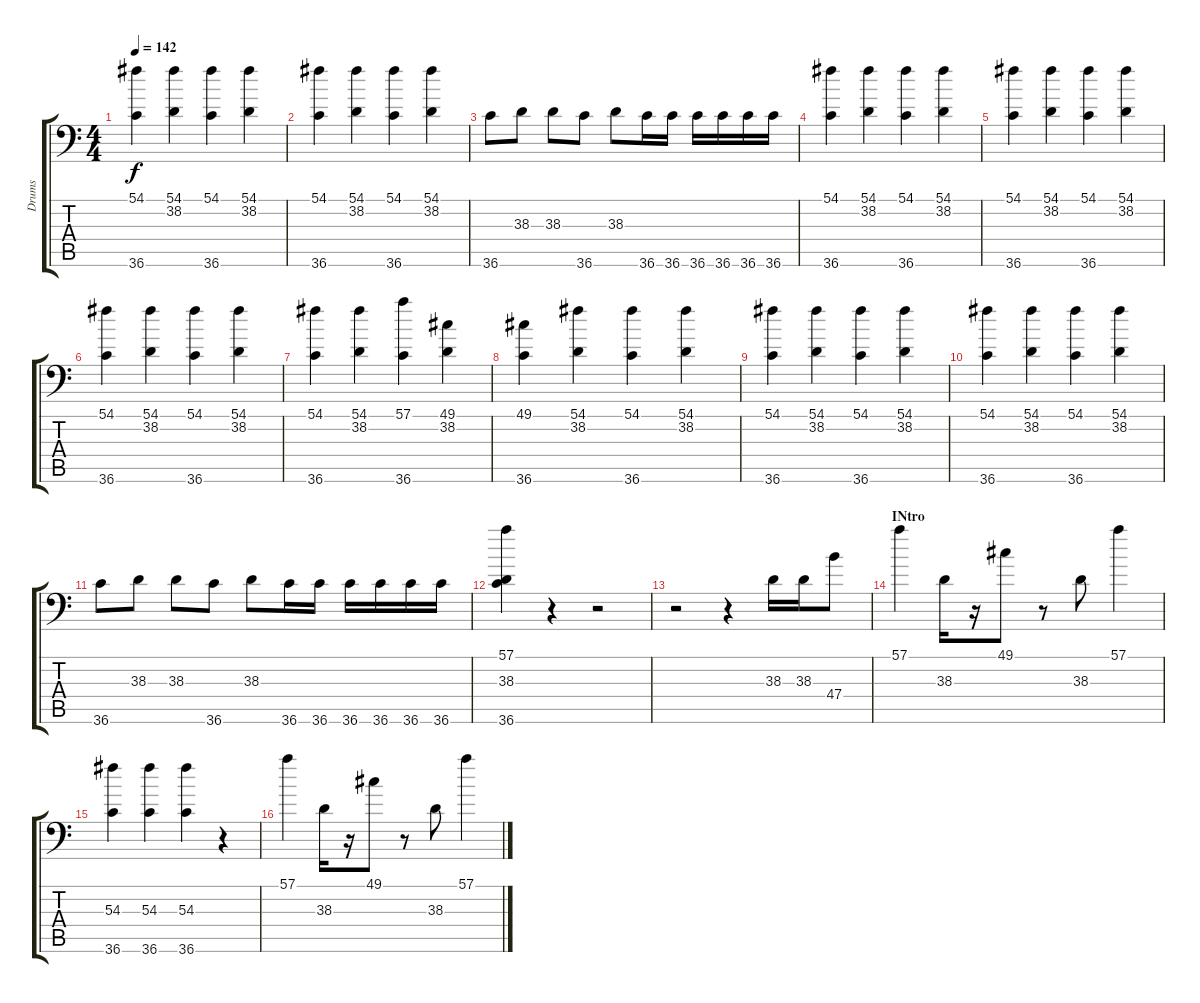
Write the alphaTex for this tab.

\track ("Drums" "Drums") {instrument acousticgrandpiano}
\staff {score tabs}
\tuning (C-1 C-1 C-1 C-1 C-1 C-1) {hide}
\ts (4 4)
\tempo 142
\clef f4
\ks c
(54.1 36.6).4{dy f} (54.1 38.2).4 (54.1 36.6).4 (54.1 38.2).4 |
(54.1 36.6).4 (54.1 38.2).4 (54.1 36.6).4 (54.1 38.2).4 |
36.6.8 38.3.8 38.3.8 36.6.8 38.3.8 36.6.16 36.6.16 36.6.16 36.6.16 36.6.16 36.6.16 |
(54.1 36.6).4 (54.1 38.2).4 (54.1 36.6).4 (54.1 38.2).4 |
(54.1 36.6).4 (54.1 38.2).4 (54.1 36.6).4 (54.1 38.2).4 |
(54.1 36.6).4 (54.1 38.2).4 (54.1 36.6).4 (54.1 38.2).4 |
(54.1 36.6).4 (54.1 38.2).4 (57.1 36.6).4 (49.1 38.2).4 |
(49.1 36.6).4 (54.1 38.2).4 (54.1 36.6).4 (54.1 38.2).4 |
(54.1 36.6).4 (54.1 38.2).4 (54.1 36.6).4 (54.1 38.2).4 |
(54.1 36.6).4 (54.1 38.2).4 (54.1 36.6).4 (54.1 38.2).4 |
36.6.8 38.3.8 38.3.8 36.6.8 38.3.8 36.6.16 36.6.16 36.6.16 36.6.16 36.6.16 36.6.16 |
(57.1 38.3 36.6).4 r.4 r.2 |
r.2 r.4 38.3.16 38.3.16 47.4.8 |
\section ("" "INtro")
57.1.4 38.3.16 r.16 49.1.8 r.8 38.3.8 57.1.4 |
(54.3 36.6).4 (54.3 36.6).4 (54.3 36.6).4 r.4 |
57.1.4 38.3.16 r.16 49.1.8 r.8 38.3.8 57.1.4
